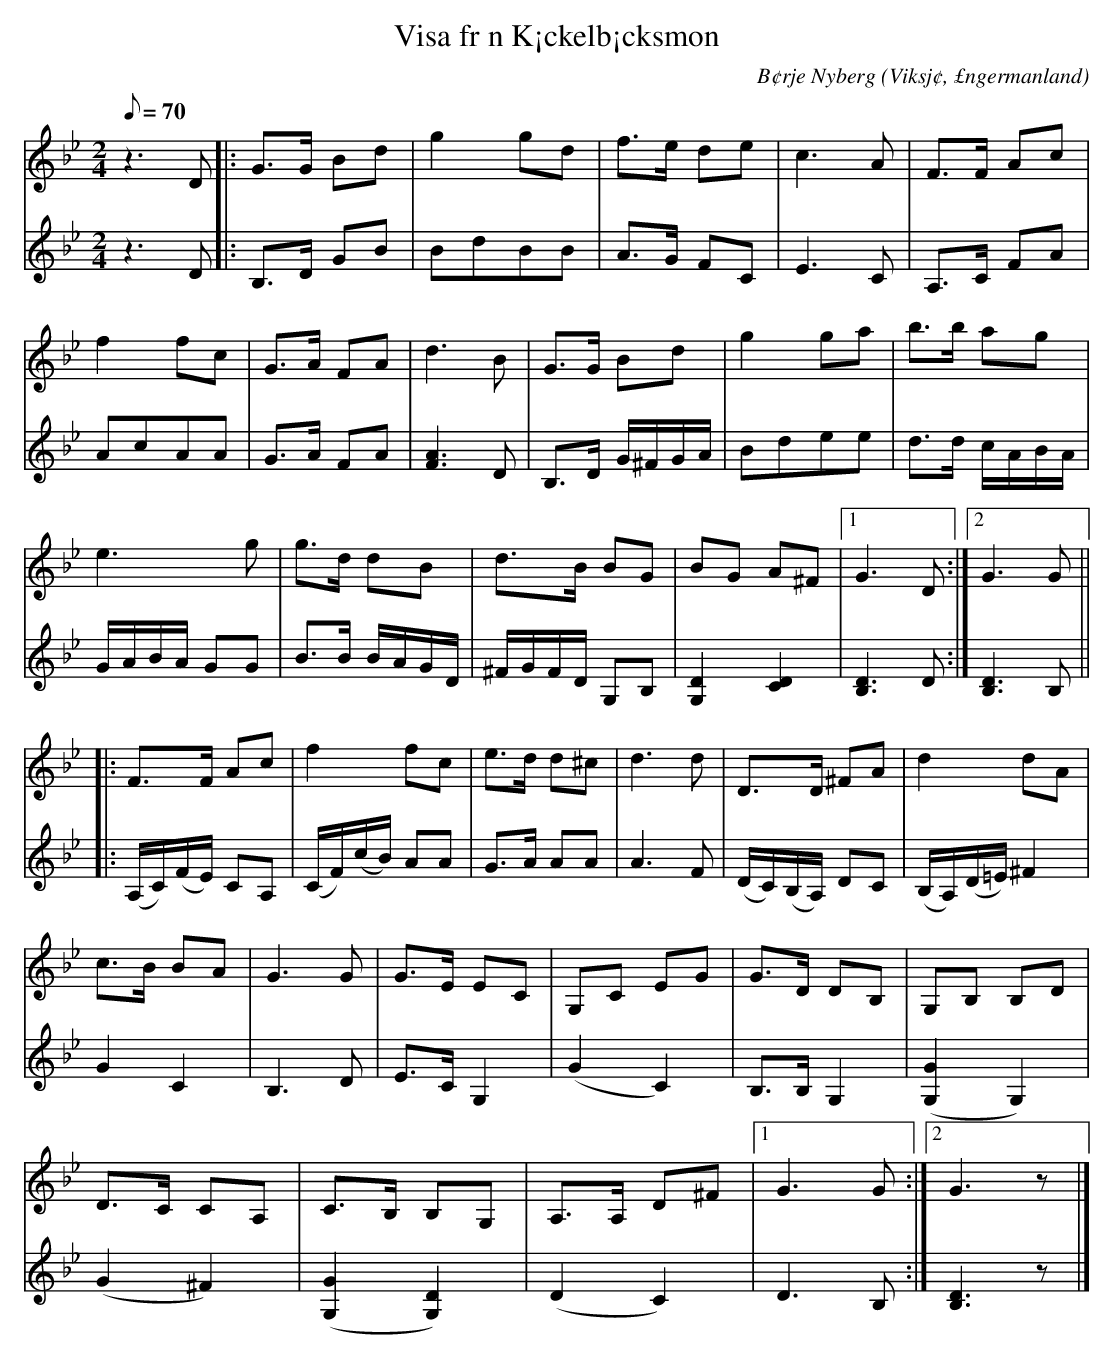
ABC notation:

X:1
T:Visa fr n K¡ckelb¡cksmon
C:B¢rje Nyberg
O:Viksj¢, £ngermanland
M:2/4
L:1/8
Q:70
K:Gm
V:1
z2> D2|: G>G Bd | g2 gd | f>e de | c2>A2 | F>F Ac |
f2 fc | G>A FA | d2>B2 | G>G Bd |g2 ga | b>b ag |
e2> g2 | g>d dB |d>B BG |BG A^F |1 G2> D2 :|2 G2> G2 ||
|: F>F Ac | f2 fc | e>d d^c | d2>d2 | D>D ^FA | d2 dA |
c>B BA |G2> G2 | G>E EC | G,C EG | G>D DB, | G,B, B,D |
D>C CA, | C>B, B,G, | A,>A, D^F |1 G2> G2 :|2 G2> z2 |]
V:2
z2> D2 |: B,>D GB | BdBB | A>G FC | E2>C2 | A,>C FA |
AcAA | G>A FA| [A2F2]> D2 | B,>D G/2^F/2G/2A/2 | Bdee | d>d c/2A/2B/2A/2 |
G/2A/2B/2A/2 GG | B>B B/2A/2G/2D/2 | ^F/2G/2F/2D/2 G,B, | [G,2D2] [C2D2] | [D2B,2]> D2 :| [D2B,2]> B,2 ||
|: (A,/2C/2)(F/2E/2) CA, | (C/2F/2)(c/2B/2) AA | G>A AA | A2> F2 | (D/2C/2)(B,/2A,/2) DC | (B,/2A,/2)(D/2=E/2) ^F2 |
G2 C2 | B,2> D2 | E>C G,2 |(G2 C2) | B,>B, G,2 | ([G,2G2] G,2) |
(G2 ^F2) | ([G2G,2] [D2G,2]) | (D2 C2) | D2> B,2 :| [D2B,2]> z2 |]
